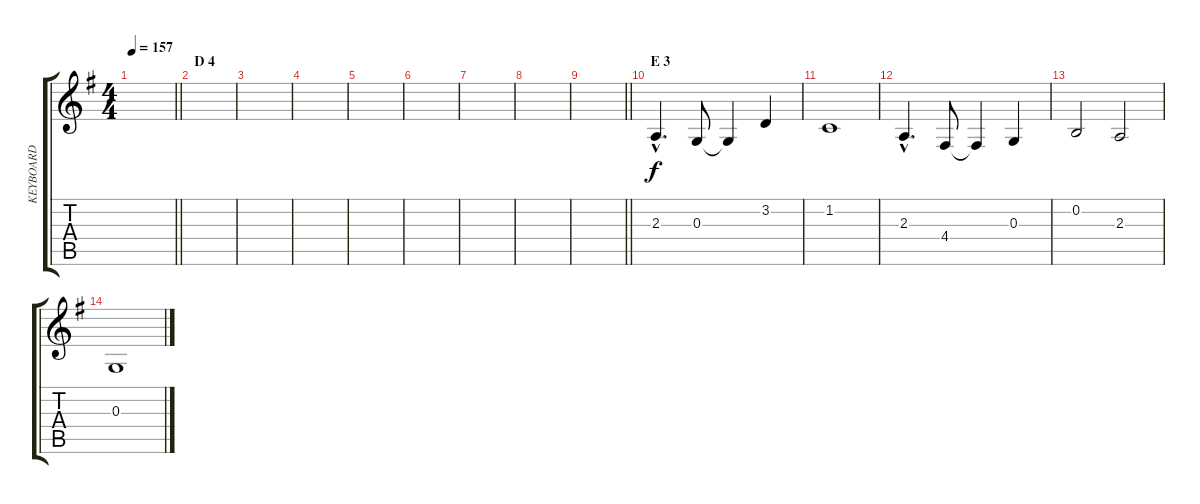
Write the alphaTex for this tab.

\track ("KEYBOARD" "KEYBOARD") {instrument synthstrings1}
\staff {score tabs}
\tuning (E4 B3 G3 D3 A2 E2) {hide}
\ts (4 4)
\tempo 157
\clef g2
\barLineRight lightlight
\ks g
|
\section ("" "D 4")
|
|
|
|
|
|
|
\barLineRight lightlight
|
\section ("" "E 3")
2.3{hac}.4{d} 0.3.8 0.3{t}.4 3.2.4 |
1.2.1 |
2.3{hac}.4{d} 4.4.8 4.4{t}.4 0.3.4 |
0.2.2 2.3.2 |
0.3.1
